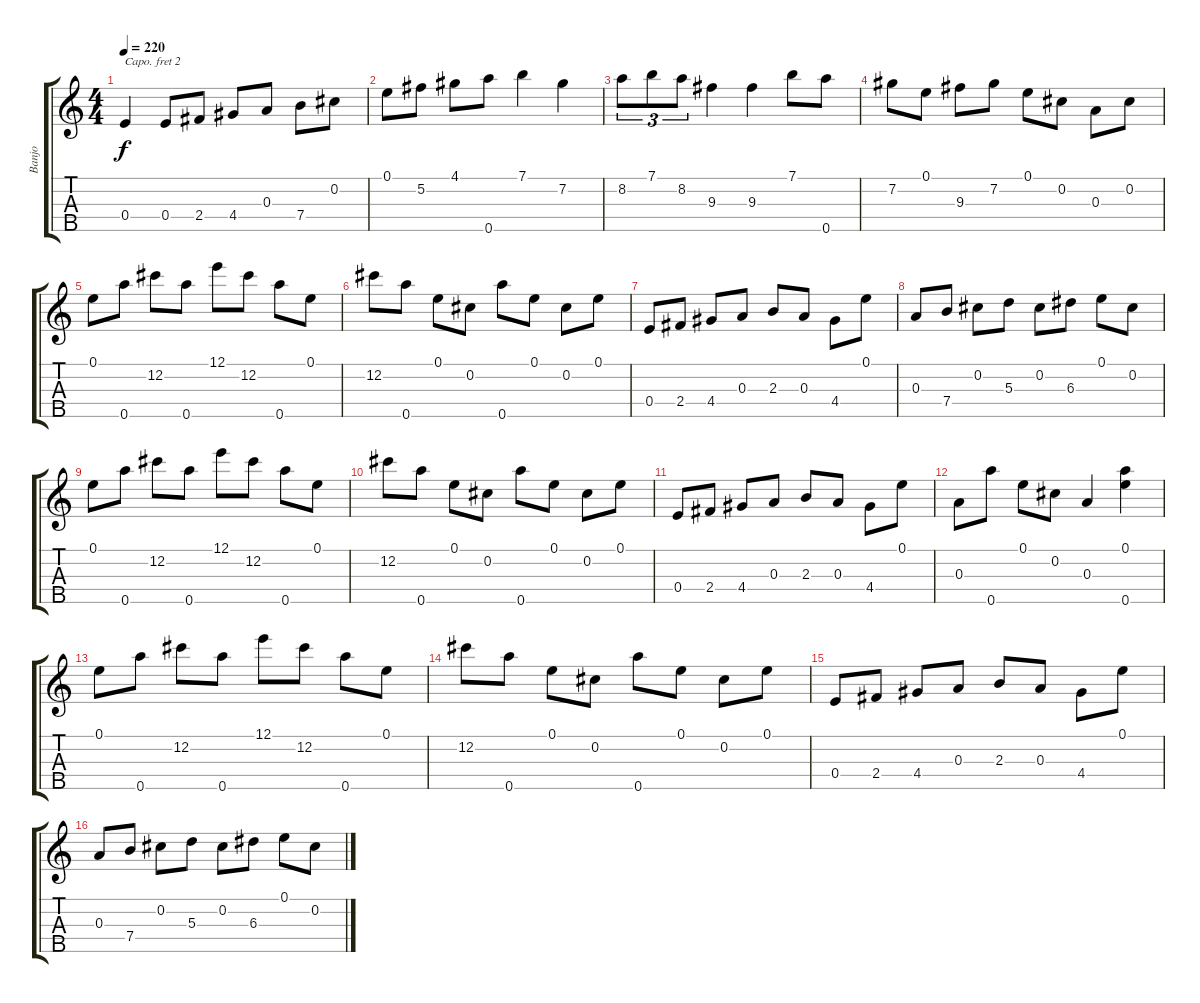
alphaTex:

\track ("Banjo" "Banjo") {instrument banjo}
\staff {score tabs}
\capo 2
\tuning (D4 B3 G3 D3 G4) {hide}
\displaytranspose 12
\ts (4 4)
\tempo 220
\clef g2
\ks c
0.4.4{dy f} 0.4.8 2.4.8 4.4.8 0.3.8 7.4.8 0.2.8 |
0.1.8 5.2.8 4.1.8 0.5.8 7.1.4 7.2.4 |
8.2.8{tu (3 2)} 7.1.8{tu (3 2)} 8.2.8{tu (3 2)} 9.3.4 9.3.4 7.1.8 0.5.8 |
7.2.8 0.1.8 9.3.8 7.2.8 0.1.8 0.2.8 0.3.8 0.2.8 |
0.1.8 0.5.8 12.2.8 0.5.8 12.1.8 12.2.8 0.5.8 0.1.8 |
12.2.8 0.5.8 0.1.8 0.2.8 0.5.8 0.1.8 0.2.8 0.1.8 |
0.4.8 2.4.8 4.4.8 0.3.8 2.3.8 0.3.8 4.4.8 0.1.8 |
0.3.8 7.4.8 0.2.8 5.3.8 0.2.8 6.3.8 0.1.8 0.2.8 |
0.1.8 0.5.8 12.2.8 0.5.8 12.1.8 12.2.8 0.5.8 0.1.8 |
12.2.8 0.5.8 0.1.8 0.2.8 0.5.8 0.1.8 0.2.8 0.1.8 |
0.4.8 2.4.8 4.4.8 0.3.8 2.3.8 0.3.8 4.4.8 0.1.8 |
0.3.8 0.5.8 0.1.8 0.2.8 0.3.4 (0.1 0.5).4 |
0.1.8 0.5.8 12.2.8 0.5.8 12.1.8 12.2.8 0.5.8 0.1.8 |
12.2.8 0.5.8 0.1.8 0.2.8 0.5.8 0.1.8 0.2.8 0.1.8 |
0.4.8 2.4.8 4.4.8 0.3.8 2.3.8 0.3.8 4.4.8 0.1.8 |
0.3.8 7.4.8 0.2.8 5.3.8 0.2.8 6.3.8 0.1.8 0.2.8
